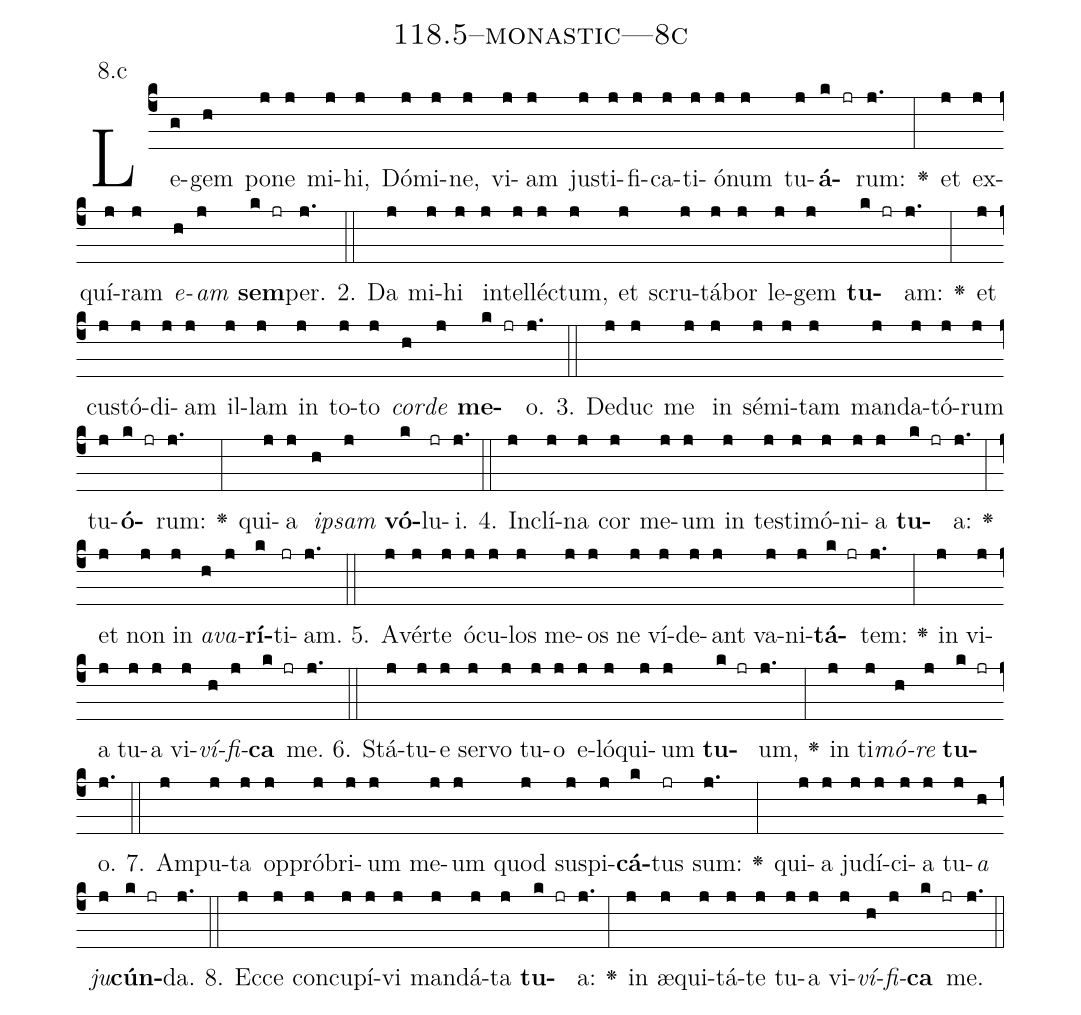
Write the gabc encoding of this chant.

name: 118.5--monastic---8c;
annotation: 8.c;
%%
(c4)Le(g)gem(h) po(j)ne(j) mi(j)hi,(j) Dó(j)mi(j)ne,(j) vi(j)am(j) jus(j)ti(j)fi(j)ca(j)ti(j)ó(j)num(j) tu(j)<b>á</b>(k jr)rum:(j.) <v>\greheightstar</v>(:) et(j) ex(j)quí(j)ram(j) <i>e</i>(h)<i>am</i>(j) <b>sem</b>(k jr)per.(j.) (::)
2. Da(j) mi(j)hi(j) in(j)tel(j)léc(j)tum,(j) et(j) scru(j)tá(j)bor(j) le(j)gem(j) <b>tu</b>(k jr)am:(j.) <v>\greheightstar</v>(:) et(j) cus(j)tó(j)di(j)am(j) il(j)lam(j) in(j) to(j)to(j) <i>cor</i>(h)<i>de</i>(j) <b>me</b>(k jr)o.(j.) (::)
3. De(j)duc(j) me(j) in(j) sé(j)mi(j)tam(j) man(j)da(j)tó(j)rum(j) tu(j)<b>ó</b>(k jr)rum:(j.) <v>\greheightstar</v>(:) qui(j)a(j) <i>ip</i>(h)<i>sam</i>(j) <b>vó</b>(k)lu(jr)i.(j.) (::)
4. In(j)clí(j)na(j) cor(j) me(j)um(j) in(j) tes(j)ti(j)mó(j)ni(j)a(j) <b>tu</b>(k jr)a:(j.) <v>\greheightstar</v>(:) et(j) non(j) in(j) <i>a</i>(h)<i>va</i>(j)<b>rí</b>(k)ti(jr)am.(j.) (::)
5. A(j)vér(j)te(j) ó(j)cu(j)los(j) me(j)os(j) ne(j) ví(j)de(j)ant(j) va(j)ni(j)<b>tá</b>(k jr)tem:(j.) <v>\greheightstar</v>(:) in(j) vi(j)a(j) tu(j)a(j) vi(j)<i>ví</i>(h)<i>fi</i>(j)<b>ca</b>(k jr) me.(j.) (::)
6. Stá(j)tu(j)e(j) ser(j)vo(j) tu(j)o(j) e(j)ló(j)qui(j)um(j) <b>tu</b>(k jr)um,(j.) <v>\greheightstar</v>(:) in(j) ti(j)<i>mó</i>(h)<i>re</i>(j) <b>tu</b>(k jr)o.(j.) (::)
7. Am(j)pu(j)ta(j) op(j)pró(j)bri(j)um(j) me(j)um(j) quod(j) su(j)spi(j)<b>cá</b>(k)tus(jr) sum:(j.) <v>\greheightstar</v>(:) qui(j)a(j) ju(j)dí(j)ci(j)a(j) tu(j)<i>a</i>(h) <i>ju</i>(j)<b>cún</b>(k jr)da.(j.) (::)
8. Ec(j)ce(j) con(j)cu(j)pí(j)vi(j) man(j)dá(j)ta(j) <b>tu</b>(k jr)a:(j.) <v>\greheightstar</v>(:) in(j) æ(j)qui(j)tá(j)te(j) tu(j)a(j) vi(j)<i>ví</i>(h)<i>fi</i>(j)<b>ca</b>(k jr) me.(j.) (::)
